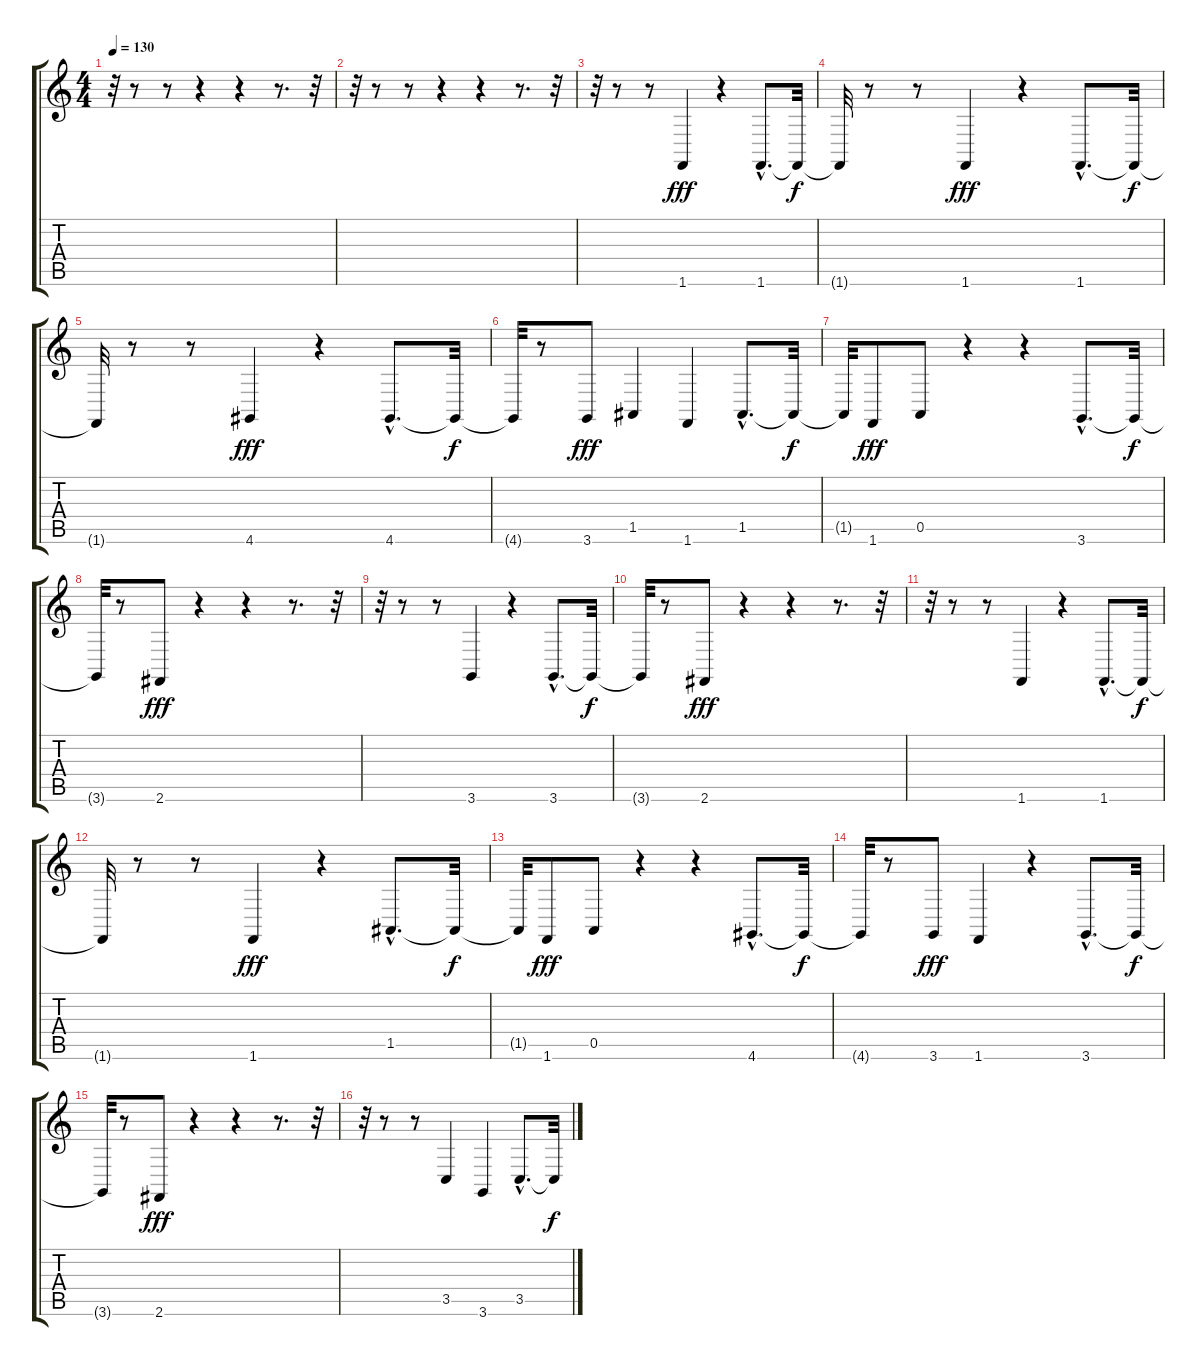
\track "" {instrument acousticgrandpiano}
\staff {score tabs}
\tuning (E4 B3 G3 D3 A2 E2) {hide}
\ts (4 4)
\tempo 130
\clef g2
\ks c
r.32{dy fff} r.8{volume 16} r.8{volume 16} r.4{volume 16} r.4{volume 16} r.8{d volume 16} r.32 |
r.32 r.8{volume 16} r.8{volume 16} r.4{volume 16} r.4{volume 16} r.8{d volume 16} r.32 |
r.32 r.8{volume 16} r.8{volume 16} 1.6.4{volume 16} r.4{volume 16} 1.6{hac}.8{d volume 16} 1.6{t}.32{dy f} |
1.6{t}.32 r.8{volume 16} r.8{volume 16} 1.6.4{dy fff volume 16} r.4{volume 16} 1.6{hac}.8{d volume 16} 1.6{t}.32{dy f} |
1.6{t}.32 r.8{volume 16} r.8{volume 16} 4.6.4{dy fff volume 16} r.4{volume 16} 4.6{hac}.8{d volume 16} 4.6{t}.32{dy f} |
4.6{t}.32 r.8{volume 16} 3.6.8{dy fff volume 16} 1.5.4{volume 16} 1.6.4{volume 16} 1.5{hac}.8{d volume 16} 1.5{t}.32{dy f} |
1.5{t}.32 1.6.8{dy fff volume 16} 0.5.8{volume 16} r.4{volume 16} r.4{volume 16} 3.6{hac}.8{d volume 16} 3.6{t}.32{dy f} |
3.6{t}.32 r.8{volume 16} 2.6.8{dy fff volume 16} r.4{volume 16} r.4{volume 16} r.8{d volume 16} r.32 |
r.32 r.8{volume 16} r.8{volume 16} 3.6.4{volume 16} r.4{volume 16} 3.6{hac}.8{d volume 16} 3.6{t}.32{dy f} |
3.6{t}.32 r.8{volume 16} 2.6.8{dy fff volume 16} r.4{volume 16} r.4{volume 16} r.8{d volume 16} r.32 |
r.32 r.8{volume 16} r.8{volume 16} 1.6.4{volume 16} r.4{volume 16} 1.6{hac}.8{d volume 16} 1.6{t}.32{dy f} |
1.6{t}.32 r.8{volume 16} r.8{volume 16} 1.6.4{dy fff volume 16} r.4{volume 16} 1.5{hac}.8{d volume 16} 1.5{t}.32{dy f} |
1.5{t}.32 1.6.8{dy fff volume 16} 0.5.8{volume 16} r.4{volume 16} r.4{volume 16} 4.6{hac}.8{d volume 16} 4.6{t}.32{dy f} |
4.6{t}.32 r.8{volume 16} 3.6.8{dy fff volume 16} 1.6.4{volume 16} r.4{volume 16} 3.6{hac}.8{d volume 16} 3.6{t}.32{dy f} |
3.6{t}.32 r.8{volume 16} 2.6.8{dy fff volume 16} r.4{volume 16} r.4{volume 16} r.8{d volume 16} r.32 |
r.32 r.8{volume 16} r.8{volume 16} 3.5.4{volume 16} 3.6.4{volume 16} 3.5{hac}.8{d volume 16} 3.5{t}.32{dy f}
